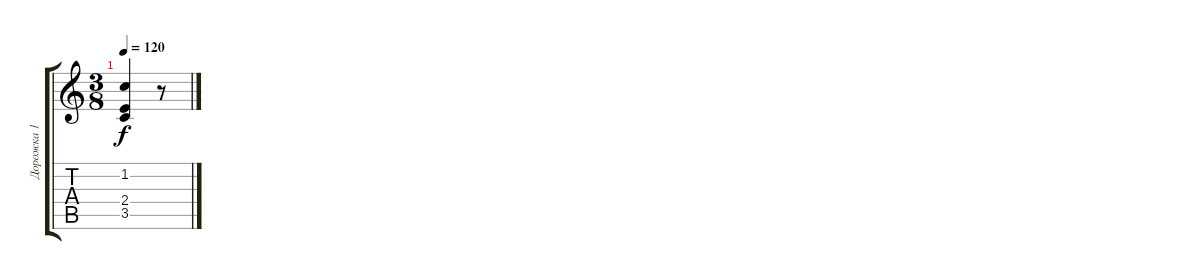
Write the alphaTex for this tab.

\track ("Дорожка 1" "Дорожка 1") {instrument acousticguitarnylon}
\staff {score tabs}
\tuning (E4 B3 G3 D3 A2 E2) {hide}
\ts (3 8)
\tempo 120
\clef g2
\ks c
(1.2 2.4 3.5).4{dy f} r.8
